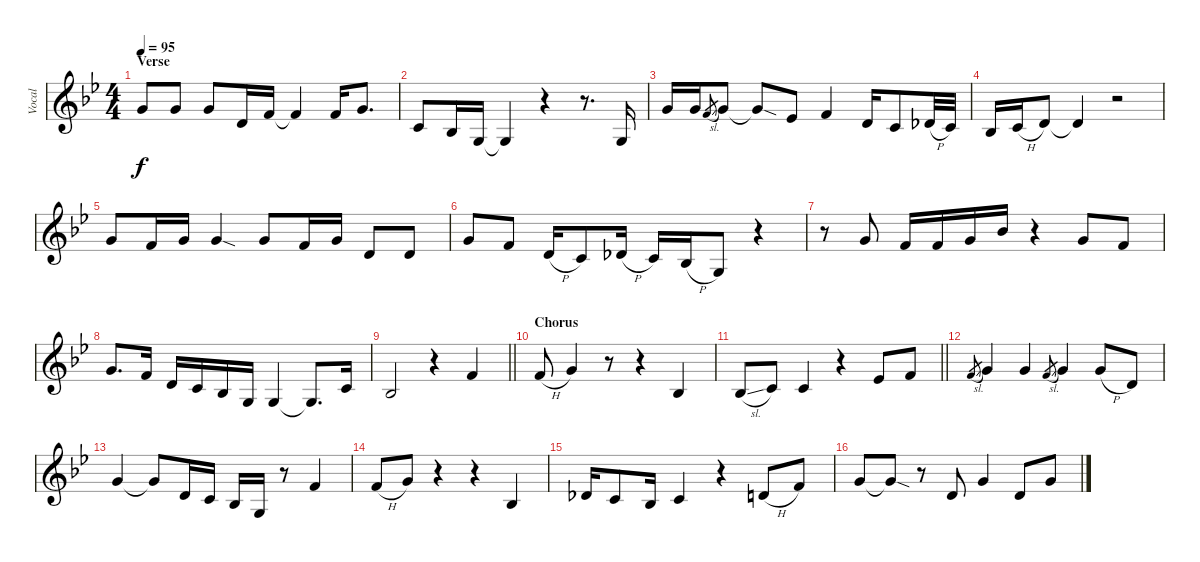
\track ("Vocal" "Vocal") {instrument lead2sawtooth}
\staff {score}
\tuning (E4 B3 G3 D3 A2 E2) {hide}
\ts (4 4)
\section ("" "Verse")
\tempo 95
\clef g2
\ks gminor
3.1.8{dy f} 3.1.8 3.1.8 3.2.16 1.1.16 1.1{t}.4 1.1.16 3.1.8{d} |
1.2.8 3.3.16 0.3.16 0.3{t}.4 r.4 r.8{d} 0.3.16 |
3.1.16 3.1.16 1.1{sl}.8{gr} 3.1.8 3.1{sod t}.8 4.2.8 1.1.4 3.2.16 1.2.8 2.2{h}.32 1.2.32 |
3.3.16 1.2{h}.16 3.2.8 3.2{t}.4 r.2 |
3.1.8 1.1.16 3.1.16 3.1{sod}.4 3.1.8 1.1.16 3.1.16 3.2.8 3.2.8 |
3.1.8 1.1.8 3.2{h}.16 1.2.8 2.2{h}.16 1.2.16 3.3{h}.16 0.3.8 r.4 |
r.8 3.1.8 1.1.16 1.1.16 3.1.16 6.1.16 r.4 3.1.8 1.1.8 |
3.1.8{d} 1.1.16 3.2.16 1.2.16 3.3.16 0.3.16 0.3.4 0.3{t}.8{d} 1.2.16 |
\barLineRight lightlight
3.3.2 r.4 1.1.4 |
\section ("" "Chorus")
1.1{h}.8 3.1.4 r.8 r.4 3.3.4 |
\barLineRight lightlight
3.3{sl}.8 5.3.8 5.3.4 r.4 4.2.8 6.2.8 |
1.1{sl}.8{gr} 3.1.4 3.1.4 1.1{sl}.8{gr} 3.1.4 8.2{h}.8 3.2.8 |
3.1.4 3.1{t}.8 3.2.16 1.2.16 3.3.16 0.3.16 r.8 1.1.4 |
1.1{h}.8 3.1.8 r.4 r.4 3.3.4 |
2.2.16 5.3.8 3.3.16 5.3.4 r.4 3.2{h}.8 6.2.8 |
3.1.8 3.1{sod t}.8 r.8 3.2.8 3.1.4 3.2.8 3.1.8
